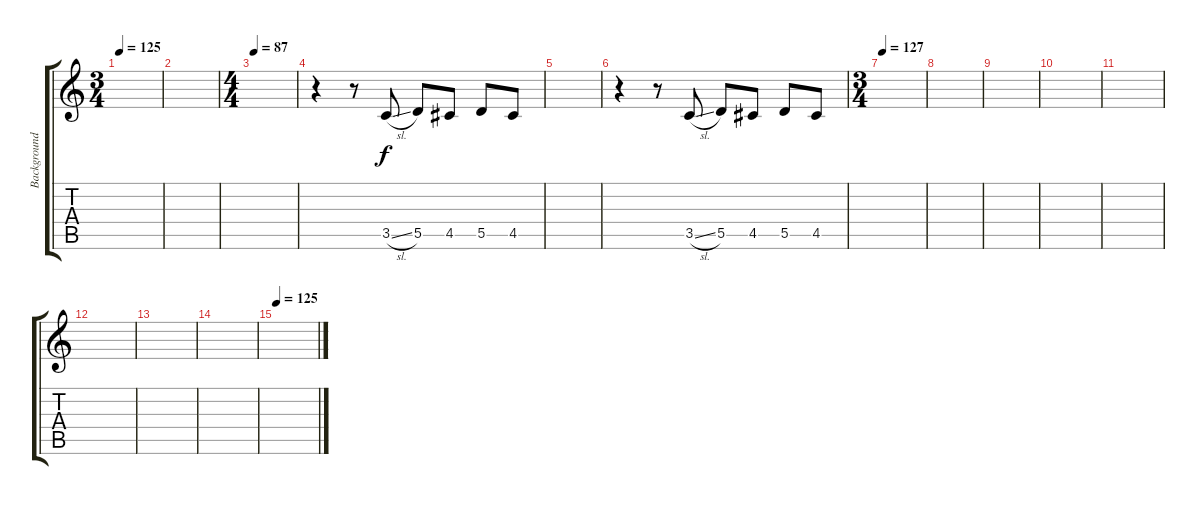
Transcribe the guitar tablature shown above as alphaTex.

\track ("Background" "Background") {instrument overdrivenguitar}
\staff {score tabs}
\tuning (E4 B3 G3 D3 A2 E2) {hide}
\ts (3 4)
\tempo 125
\clef g2
\ks c
|
|
\ts (4 4)
\tempo 87
|
r.4 r.8 3.5{sl}.8 5.5.8 4.5.8 5.5.8 4.5.8 |
|
r.4 r.8 3.5{sl}.8 5.5.8 4.5.8 5.5.8 4.5.8 |
\ts (3 4)
\tempo 127
|
|
|
|
|
|
|
|
\tempo 125
